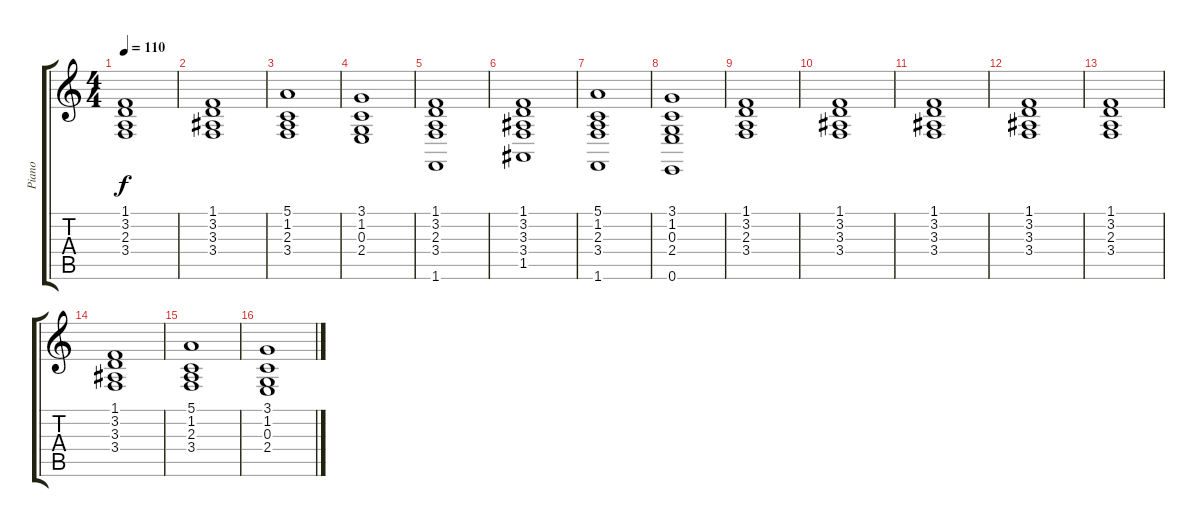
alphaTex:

\track ("Piano" "Piano") {instrument electricgrandpiano}
\staff {score tabs}
\tuning (E4 B3 G3 D3 A2 E2) {hide}
\ts (4 4)
\tempo 110
\clef g2
\ks c
(1.1 3.2 2.3 3.4).1{dy f} |
(1.1 3.2 3.3 3.4).1 |
(5.1 1.2 2.3 3.4).1 |
(3.1 1.2 0.3 2.4).1 |
(1.1 3.2 2.3 3.4 1.6).1 |
(1.1 3.2 3.3 3.4 1.5).1 |
(5.1 1.2 2.3 3.4 1.6).1 |
(3.1 1.2 0.3 2.4 0.6).1 |
(1.1 3.2 2.3 3.4).1 |
(1.1 3.2 3.3 3.4).1 |
(1.1 3.2 3.3 3.4).1 |
(1.1 3.2 3.3 3.4).1 |
(1.1 3.2 2.3 3.4).1 |
(1.1 3.2 3.3 3.4).1 |
(5.1 1.2 2.3 3.4).1 |
(3.1 1.2 0.3 2.4).1
